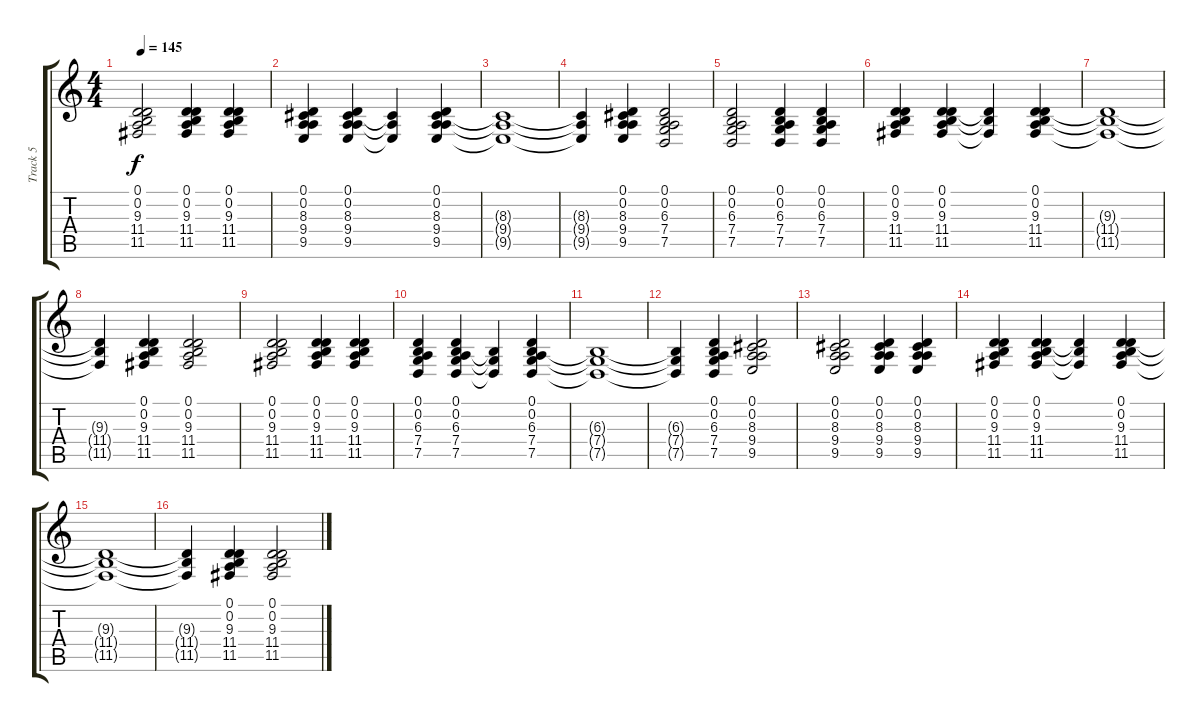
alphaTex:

\track ("Track 5" "Track 5") {instrument electricpiano1}
\staff {score tabs}
\tuning (D4 A3 F3 C3 G2 C2) {hide}
\ts (4 4)
\tempo 145
\clef g2
\ks c
(0.1 0.2 9.3 11.4 11.5).2{dy f} (0.1 0.2 9.3 11.4 11.5).4 (0.1 0.2 9.3 11.4 11.5).4 |
(0.1 0.2 8.3 9.4 9.5).4{instrument brightacousticpiano} (0.1 0.2 8.3 9.4 9.5).4 (8.3{t} 9.4{t} 9.5{t}).4 (0.1 0.2 8.3 9.4 9.5).4 |
(8.3{t} 9.4{t} 9.5{t}).1 |
(8.3{t} 9.4{t} 9.5{t}).4 (0.1 0.2 8.3 9.4 9.5).4 (0.1 0.2 6.3 7.4 7.5).2 |
(0.1 0.2 6.3 7.4 7.5).2 (0.1 0.2 6.3 7.4 7.5).4 (0.1 0.2 6.3 7.4 7.5).4 |
(0.1 0.2 9.3 11.4 11.5).4{instrument brightacousticpiano} (0.1 0.2 9.3 11.4 11.5).4 (9.3{t} 11.4{t} 11.5{t}).4 (0.1 0.2 9.3 11.4 11.5).4 |
(9.3{t} 11.4{t} 11.5{t}).1 |
(9.3{t} 11.4{t} 11.5{t}).4 (0.1 0.2 9.3 11.4 11.5).4 (0.1 0.2 9.3 11.4 11.5).2 |
(0.1 0.2 9.3 11.4 11.5).2 (0.1 0.2 9.3 11.4 11.5).4 (0.1 0.2 9.3 11.4 11.5).4 |
(0.1 0.2 6.3 7.4 7.5).4{instrument brightacousticpiano} (0.1 0.2 6.3 7.4 7.5).4 (6.3{t} 7.4{t} 7.5{t}).4 (0.1 0.2 6.3 7.4 7.5).4 |
(6.3{t} 7.4{t} 7.5{t}).1 |
(6.3{t} 7.4{t} 7.5{t}).4 (0.1 0.2 6.3 7.4 7.5).4 (0.1 0.2 8.3 9.4 9.5).2 |
(0.1 0.2 8.3 9.4 9.5).2 (0.1 0.2 8.3 9.4 9.5).4 (0.1 0.2 8.3 9.4 9.5).4 |
(0.1 0.2 9.3 11.4 11.5).4{instrument brightacousticpiano} (0.1 0.2 9.3 11.4 11.5).4 (9.3{t} 11.4{t} 11.5{t}).4 (0.1 0.2 9.3 11.4 11.5).4 |
(9.3{t} 11.4{t} 11.5{t}).1 |
(9.3{t} 11.4{t} 11.5{t}).4 (0.1 0.2 9.3 11.4 11.5).4 (0.1 0.2 9.3 11.4 11.5).2
